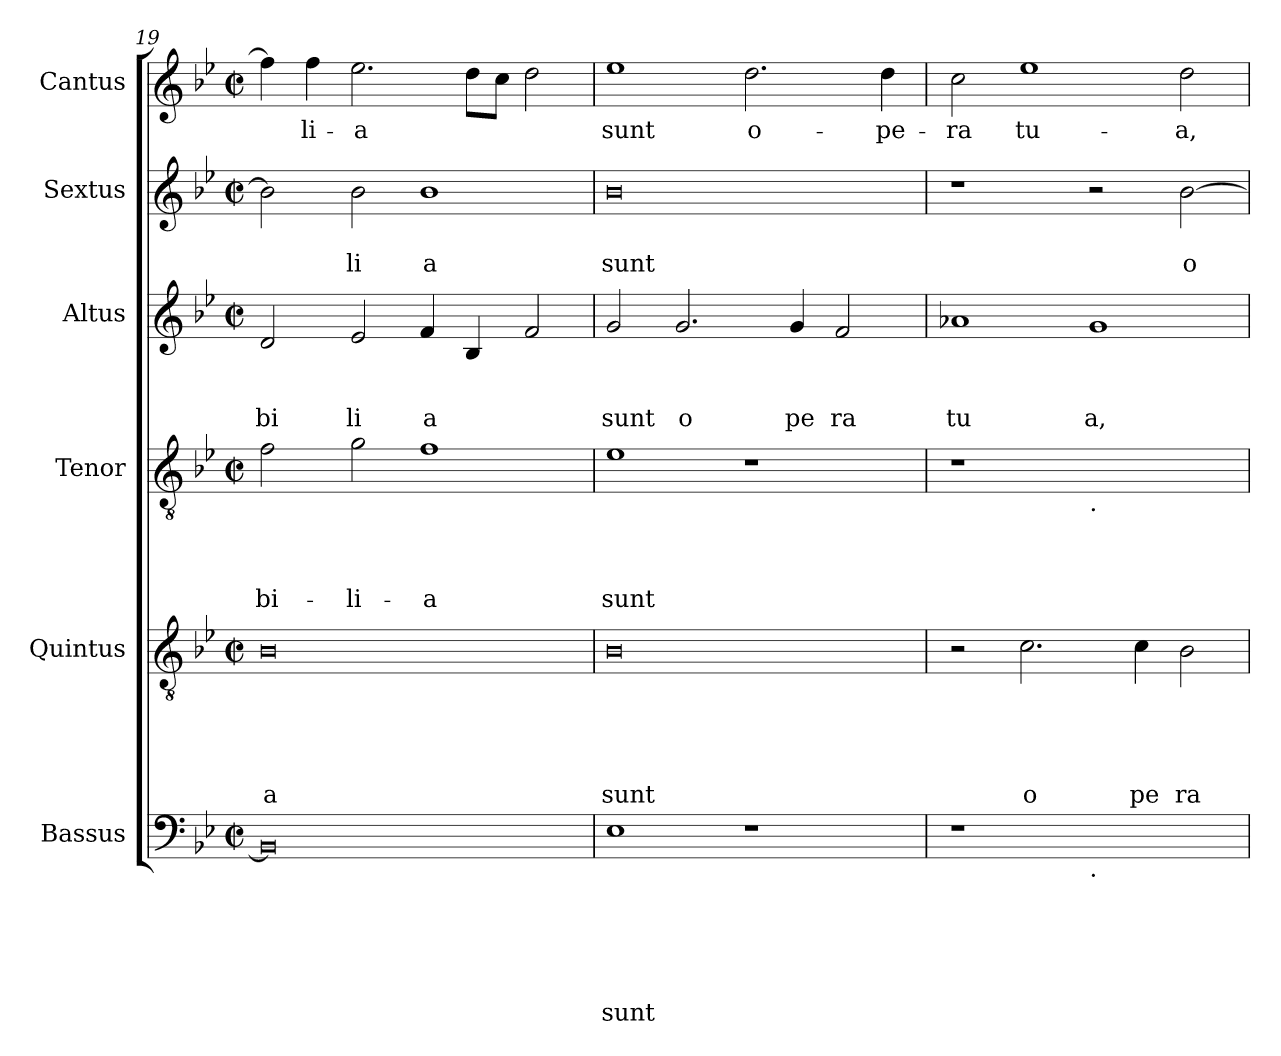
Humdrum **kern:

**kern	**text	**text	**text	**text	**text	**text	**kern	**text	**text	**text	**text	**text	**kern	**text	**text	**text	**text	**kern	**text	**text	**text	**kern	**text	**text	**kern	**text
*part6	*part6	*part6	*part6	*part6	*part6	*part6	*part5	*part5	*part5	*part5	*part5	*part5	*part4	*part4	*part4	*part4	*part4	*part3	*part3	*part3	*part3	*part2	*part2	*part2	*part1	*part1
*staff6	*staff6	*staff6	*staff6	*staff6	*staff6	*staff6	*staff5	*staff5	*staff5	*staff5	*staff5	*staff5	*staff4	*staff4	*staff4	*staff4	*staff4	*staff3	*staff3	*staff3	*staff3	*staff2	*staff2	*staff2	*staff1	*staff1
*I"Bassus	*	*	*	*	*	*	*I"Quintus	*	*	*	*	*	*I"Tenor	*	*	*	*	*I"Altus	*	*	*	*I"Sextus	*	*	*I"Cantus	*
*clefF4	*	*	*	*	*	*	*clefGv2	*	*	*	*	*	*clefGv2	*	*	*	*	*clefG2	*	*	*	*clefG2	*	*	*clefG2	*
*k[b-e-]	*	*	*	*	*	*	*k[b-e-]	*	*	*	*	*	*k[b-e-]	*	*	*	*	*k[b-e-]	*	*	*	*k[b-e-]	*	*	*k[b-e-]	*
*B-:	*	*	*	*	*	*	*B-:	*	*	*	*	*	*B-:	*	*	*	*	*B-:	*	*	*	*B-:	*	*	*B-:	*
*M2/2	*	*	*	*	*	*	*M2/2	*	*	*	*	*	*M2/2	*	*	*	*	*M2/2	*	*	*	*M2/2	*	*	*M2/2	*
*met(c|)	*	*	*	*	*	*	*met(c|)	*	*	*	*	*	*met(c|)	*	*	*	*	*met(c|)	*	*	*	*met(c|)	*	*	*met(c|)	*
=19	=19	=19	=19	=19	=19	=19	=19	=19	=19	=19	=19	=19	=19	=19	=19	=19	=19	=19	=19	=19	=19	=19	=19	=19	=19	=19
!	!	!	!	!	!	!	!	!	!	!	!	!LO:LY:b	!	!	!	!	!LO:LY:b	!	!	!	!LO:LY:b	!	!	!	!	!
0BB-]	.	.	.	.	.	.	0B-	.	.	.	.	a	2f\	.	.	.	-bi-	2d/	.	.	bi	2b-\]	.	.	4ff\]	.
!	!	!	!	!	!	!	!	!	!	!	!	!	!	!	!	!	!	!	!	!	!	!	!	!	!	!LO:LY:b
.	.	.	.	.	.	.	.	.	.	.	.	.	.	.	.	.	.	.	.	.	.	.	.	.	4ff\	-li-
!	!	!	!	!	!	!	!	!	!	!	!	!	!	!	!	!	!LO:LY:b	!	!	!	!LO:LY:b	!	!	!LO:LY:b	!	!LO:LY:b
.	.	.	.	.	.	.	.	.	.	.	.	.	2g\	.	.	.	-li-	2e-/	.	.	li	2b-\	.	li	2.ee-\	-a
!	!	!	!	!	!	!	!	!	!	!	!	!	!	!	!	!	!LO:LY:b	!	!	!	!LO:LY:b	!	!	!LO:LY:b	!	!
.	.	.	.	.	.	.	.	.	.	.	.	.	1f	.	.	.	-a	4f/	.	.	a	1b-	.	a	.	.
.	.	.	.	.	.	.	.	.	.	.	.	.	.	.	.	.	.	4B-/	.	.	.	.	.	.	8dd\L	.
.	.	.	.	.	.	.	.	.	.	.	.	.	.	.	.	.	.	.	.	.	.	.	.	.	8cc\J	.
.	.	.	.	.	.	.	.	.	.	.	.	.	.	.	.	.	.	2f/	.	.	.	.	.	.	2dd\	.
=20	=20	=20	=20	=20	=20	=20	=20	=20	=20	=20	=20	=20	=20	=20	=20	=20	=20	=20	=20	=20	=20	=20	=20	=20	=20	=20
!	!	!	!	!	!	!LO:LY:b	!	!	!	!	!	!LO:LY:b	!	!	!	!	!LO:LY:b	!	!	!	!LO:LY:b	!	!	!LO:LY:b	!	!LO:LY:b
1E-	.	.	.	.	.	sunt	0B-	.	.	.	.	sunt	1e-	.	.	.	sunt	2g/	.	.	sunt	0b-	.	sunt	1ee-	sunt
!	!	!	!	!	!	!	!	!	!	!	!	!	!	!	!	!	!	!	!	!	!LO:LY:b	!	!	!	!	!
.	.	.	.	.	.	.	.	.	.	.	.	.	.	.	.	.	.	2.g/	.	.	o	.	.	.	.	.
!	!	!	!	!	!	!	!	!	!	!	!	!	!	!	!	!	!	!	!	!	!	!	!	!	!	!LO:LY:b
1r	.	.	.	.	.	.	.	.	.	.	.	.	1r	.	.	.	.	.	.	.	.	.	.	.	2.dd\	o-
!	!	!	!	!	!	!	!	!	!	!	!	!	!	!	!	!	!	!	!	!	!LO:LY:b	!	!	!	!	!
.	.	.	.	.	.	.	.	.	.	.	.	.	.	.	.	.	.	4g/	.	.	pe	.	.	.	.	.
!	!	!	!	!	!	!	!	!	!	!	!	!	!	!	!	!	!	!	!	!	!LO:LY:b	!	!	!	!	!
.	.	.	.	.	.	.	.	.	.	.	.	.	.	.	.	.	.	2f/	.	.	ra	.	.	.	.	.
!	!	!	!	!	!	!	!	!	!	!	!	!	!	!	!	!	!	!	!	!	!	!	!	!	!	!LO:LY:b
.	.	.	.	.	.	.	.	.	.	.	.	.	.	.	.	.	.	.	.	.	.	.	.	.	4dd\	-pe-
=21	=21	=21	=21	=21	=21	=21	=21	=21	=21	=21	=21	=21	=21	=21	=21	=21	=21	=21	=21	=21	=21	=21	=21	=21	=21	=21
!	!	!	!	!	!	!	!	!	!	!	!	!	!	!	!	!	!	!	!	!	!LO:LY:b	!	!	!	!	!LO:LY:b
1r	.	.	.	.	.	.	2r	.	.	.	.	.	1r	.	.	.	.	1a-X	.	.	tu	1r	.	.	2cc\	-ra
!	!	!	!	!	!	!	!	!	!	!	!	!LO:LY:b	!	!	!	!	!	!	!	!	!	!	!	!	!	!LO:LY:b
.	.	.	.	.	.	.	2.c\	.	.	.	.	o	.	.	.	.	.	.	.	.	.	.	.	.	1ee-	tu-
!	!	!	!	!	!	!	!	!	!	!	!	!	!LO:TX:b:t=.	!	!	!	!	!	!	!	!	!	!	!	!	!
!LO:TX:b:t=.	!	!	!	!	!	!	!	!	!	!	!	!	!	!	!	!	!	!	!	!	!	!	!	!	!	!
!	!	!	!	!	!	!	!	!	!	!	!	!	!	!	!	!	!	!	!	!	!LO:LY:b	!	!	!	!	!
1ryy	.	.	.	.	.	.	.	.	.	.	.	.	1ryy	.	.	.	.	1g	.	.	a,	2r	.	.	.	.
!	!	!	!	!	!	!	!	!	!	!	!	!LO:LY:b	!	!	!	!	!	!	!	!	!	!	!	!	!	!
.	.	.	.	.	.	.	4c\	.	.	.	.	pe	.	.	.	.	.	.	.	.	.	.	.	.	.	.
!	!	!	!	!	!	!	!	!	!	!	!	!LO:LY:b	!	!	!	!	!	!	!	!	!	!	!	!LO:LY:b	!	!LO:LY:b
.	.	.	.	.	.	.	2B-\	.	.	.	.	ra	.	.	.	.	.	.	.	.	.	[>2b-\	.	o	2dd\	-a,
=	=	=	=	=	=	=	=	=	=	=	=	=	=	=	=	=	=	=	=	=	=	=	=	=	=	=
*-	*-	*-	*-	*-	*-	*-	*-	*-	*-	*-	*-	*-	*-	*-	*-	*-	*-	*-	*-	*-	*-	*-	*-	*-	*-	*-
